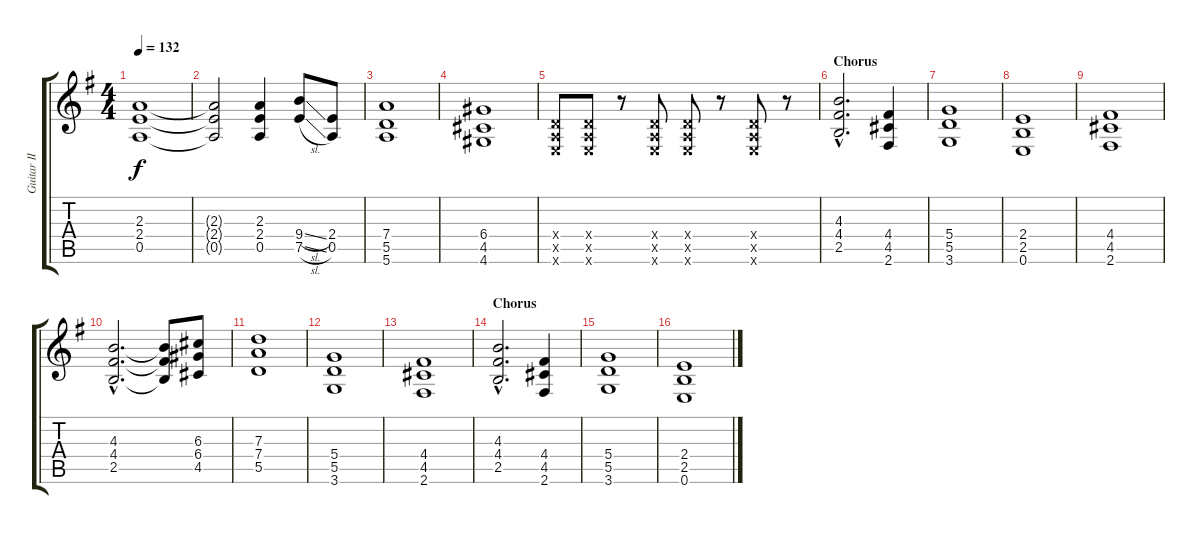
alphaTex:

\track ("Guitar II - Ad Sluijter" "Guitar II ") {instrument distortionguitar}
\staff {score tabs}
\tuning (E4 B3 G3 D3 A2 E2) {hide}
\ts (4 4)
\tempo 132
\clef g2
\ks g
(2.3 2.4 0.5).1{dy f} |
(2.3{t} 2.4{t} 0.5{t}).2 (2.3 2.4 0.5).4 (9.4{sl} 7.5{sl}).8 (2.4 0.5).8 |
(7.4 5.5 5.6).1 |
(6.4 4.5 4.6).1 |
(0.4{x} 0.5{x} 0.6{x}).8 (0.4{x} 0.5{x} 0.6{x}).8 r.8 (0.4{x} 0.5{x} 0.6{x}).8 (0.4{x} 0.5{x} 0.6{x}).8 r.8 (0.4{x} 0.5{x} 0.6{x}).8 r.8 |
\section ("" "Chorus")
(4.3{hac} 4.4{hac} 2.5{hac}).2{d} (4.4 4.5 2.6).4 |
(5.4 5.5 3.6).1 |
(2.4 2.5 0.6).1 |
(4.4 4.5 2.6).1 |
(4.3{hac} 4.4{hac} 2.5{hac}).2{d} (4.3{t} 4.4{t} 2.5{t}).8 (6.3 6.4 4.5).8 |
(7.3 7.4 5.5).1 |
(5.4 5.5 3.6).1 |
(4.4 4.5 2.6).1 |
\section ("" "Chorus")
(4.3{hac} 4.4{hac} 2.5{hac}).2{d} (4.4 4.5 2.6).4 |
(5.4 5.5 3.6).1 |
(2.4 2.5 0.6).1
